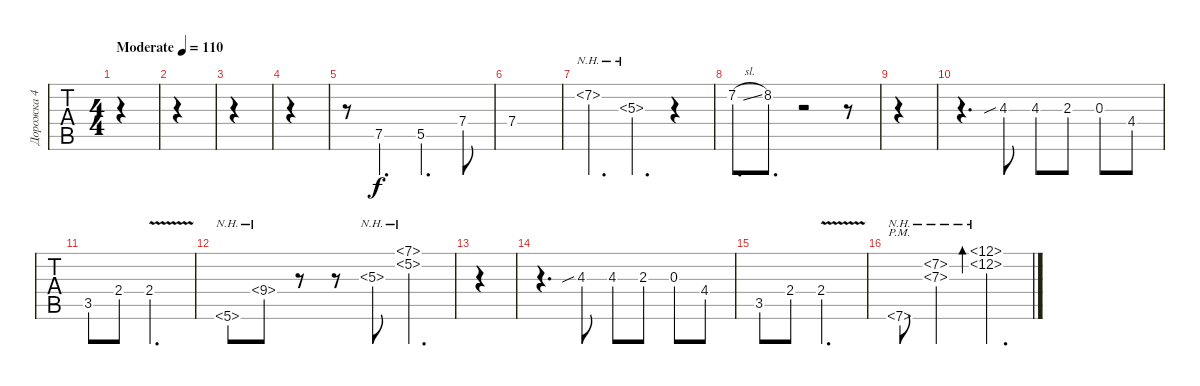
\track ("Дорожка 4" "Дорожка 4") {instrument acousticguitarsteel}
\staff {tabs}
\tuning (E4 B3 G3 D3 A2 E2) {hide}
\ts (4 4)
\tempo (110 "Moderate")
\clef g2
\ks c
|
|
|
|
r.8 7.5.4{d} 5.5.4{d} 7.4{st}.8 |
7.4.1 |
7.2{nh}.4{d} 5.3{nh}.4{d} r.4 |
7.2{sl}.8{d} 8.2.8{d} r.2 r.8 |
|
r.4{d} 4.3{sib}.8 4.3.8 2.3.8 0.3.8 4.4.8 |
3.5.8 2.4{st}.8 2.4{v}.2{d} |
5.6{nh}.8 9.4{nh}.8 r.8 r.8 5.3{nh}.8 (7.1{nh} 5.2{nh}).4{d} |
|
r.4{d} 4.3{sib}.8 4.3.8 2.3.8 0.3.8 4.4.8 |
3.5.8 2.4{st}.8 2.4{v}.2{d} |
7.6{nh pm}.8 (7.2{nh} 7.3{nh}).2 (12.1{nh} 12.2{nh}).4{d bd 120}
